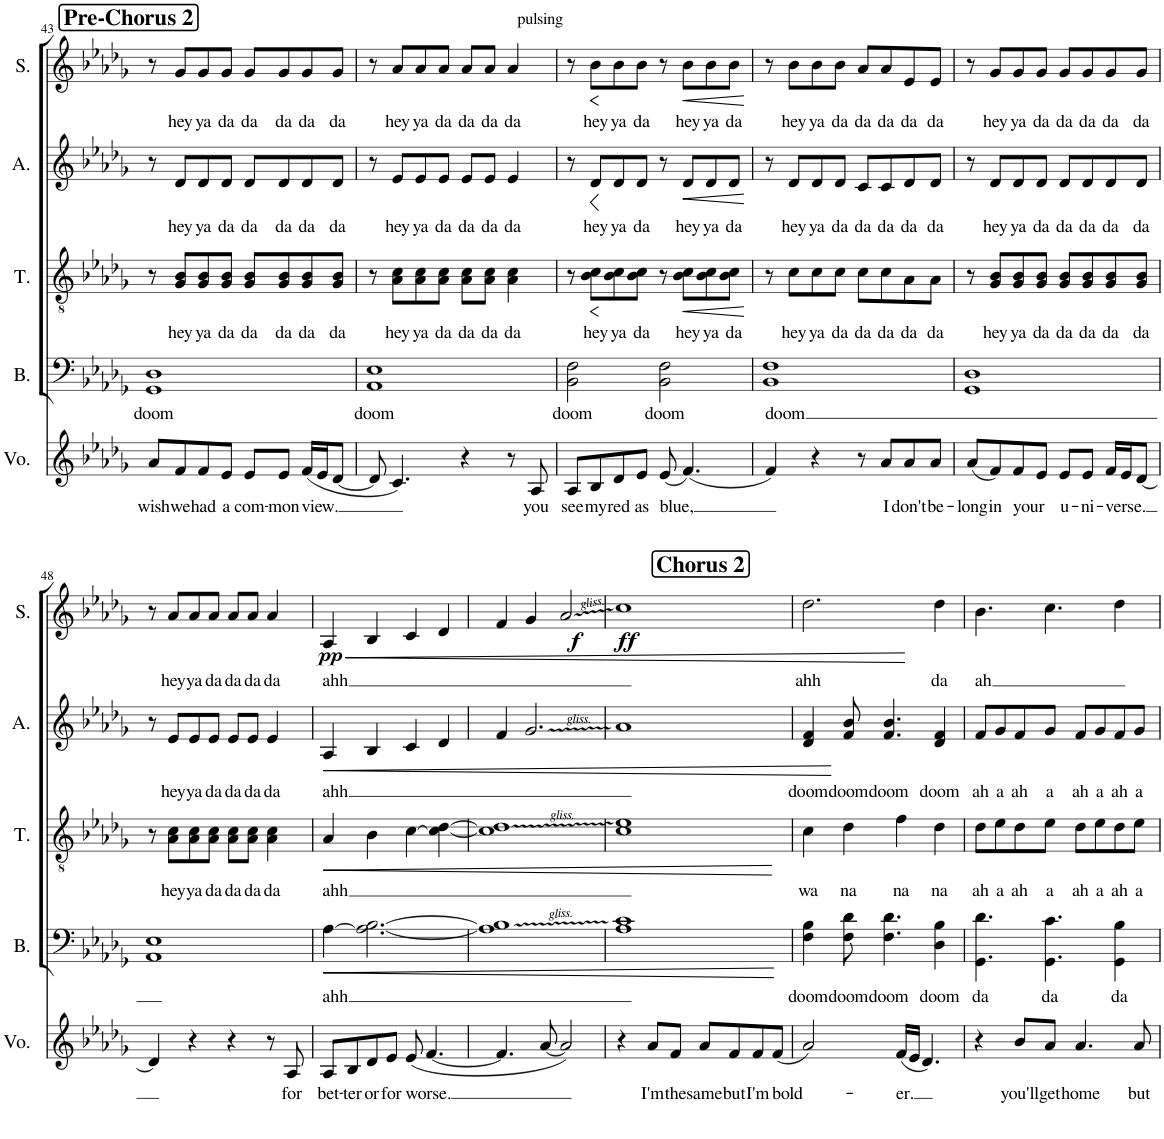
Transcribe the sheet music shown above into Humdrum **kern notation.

**kern	**text	**kern	**text	**dynam	**kern	**text	**dynam	**kern	**text	**dynam	**kern	**text	**dynam
*part5	*part5	*part4	*part4	*part4	*part3	*part3	*part3	*part2	*part2	*part2	*part1	*part1	*part1
*staff5	*staff5	*staff4	*staff4	*staff4	*staff3	*staff3	*staff3	*staff2	*staff2	*staff2	*staff1	*staff1	*staff1
*I"Voice	*	*I"Bass	*	*	*I"Tenor	*	*	*I"Alto	*	*	*I"Soprano	*	*
*I'Vo.	*	*I'B.	*	*	*I'T.	*	*	*I'A.	*	*	*I'S.	*	*
!!LO:PB:g=z
*clefG2	*	*clefF4	*	*	*clefGv2	*	*	*clefG2	*	*	*clefG2	*	*
*k[b-e-a-d-g-]	*	*k[b-e-a-d-g-]	*	*	*k[b-e-a-d-g-]	*	*	*k[b-e-a-d-g-]	*	*	*k[b-e-a-d-g-]	*	*
*M4/4	*	*M4/4	*	*	*M4/4	*	*	*M4/4	*	*	*M4/4	*	*
!!LO:REH:place=s1:a:B:cj:fs=14:t=Pre-Chorus 2
=43	=43	=43	=43	=43	=43	=43	=43	=43	=43	=43	=43	=43	=43
!	!LO:LY:b	!	!LO:LY:b	!	!	!	!	!	!	!	!	!	!
8a-/L	wish	1GG- 1D-	doom	.	8r	.	.	8r	.	.	8r	.	.
!	!LO:LY:b	!	!	!	!	!LO:LY:b	!	!	!LO:LY:b	!	!	!LO:LY:b	!
8f/	we	.	.	.	8G-/ 8B-/L	hey	.	8d-/L	hey	.	8g-/L	hey	.
!	!LO:LY:b	!	!	!	!	!LO:LY:b	!	!	!LO:LY:b	!	!	!LO:LY:b	!
8f/	had	.	.	.	8G-/ 8B-/	ya	.	8d-/	ya	.	8g-/	ya	.
!	!LO:LY:b	!	!	!	!	!LO:LY:b	!	!	!LO:LY:b	!	!	!LO:LY:b	!
8e-/J	a	.	.	.	8G-/ 8B-/J	da	.	8d-/J	da	.	8g-/J	da	.
!	!LO:LY:b	!	!	!	!	!LO:LY:b	!	!	!LO:LY:b	!	!	!LO:LY:b	!
8e-/L	com-	.	.	.	8G-/ 8B-/L	da	.	8d-/L	da	.	8g-/L	da	.
!	!LO:LY:b	!	!	!	!	!LO:LY:b	!	!	!LO:LY:b	!	!	!LO:LY:b	!
8e-/J	-mon	.	.	.	8G-/ 8B-/	da	.	8d-/	da	.	8g-/	da	.
!	!LO:LY:b	!	!	!	!	!LO:LY:b	!	!	!LO:LY:b	!	!	!LO:LY:b	!
(16f/LL	view.	.	.	.	8G-/ 8B-/	da	.	8d-/	da	.	8g-/	da	.
16e-/J	.	.	.	.	.	.	.	.	.	.	.	.	.
!	!	!	!	!	!	!LO:LY:b	!	!	!LO:LY:b	!	!	!LO:LY:b	!
[8d-/J	.	.	.	.	8G-/ 8B-/J	da	.	8d-/J	da	.	8g-/J	da	.
=44	=44	=44	=44	=44	=44	=44	=44	=44	=44	=44	=44	=44	=44
!	!	!	!LO:LY:b	!	!	!	!	!	!	!	!	!	!
8d-/]	.	1AA- 1E-	doom	.	8r	.	.	8r	.	.	8r	.	.
!	!	!	!	!	!	!LO:LY:b	!	!	!LO:LY:b	!	!	!LO:LY:b	!
4.c/)	.	.	.	.	8A-\ 8c\L	hey	.	8e-/L	hey	.	8a-/L	hey	.
!	!	!	!	!	!	!LO:LY:b	!	!	!LO:LY:b	!	!	!LO:LY:b	!
.	.	.	.	.	8A-\ 8c\	ya	.	8e-/	ya	.	8a-/	ya	.
!	!	!	!	!	!	!LO:LY:b	!	!	!LO:LY:b	!	!	!LO:LY:b	!
.	.	.	.	.	8A-\ 8c\J	da	.	8e-/J	da	.	8a-/J	da	.
!	!	!	!	!	!	!LO:LY:b	!	!	!LO:LY:b	!	!	!LO:LY:b	!
4r	.	.	.	.	8A-\ 8c\L	da	.	8e-/L	da	.	8a-/L	da	.
!	!	!	!	!	!	!LO:LY:b	!	!	!LO:LY:b	!	!	!LO:LY:b	!
.	.	.	.	.	8A-\ 8c\J	da	.	8e-/J	da	.	8a-/J	da	.
!	!	!	!	!	!	!LO:LY:b	!	!	!LO:LY:b	!	!	!LO:LY:b	!
8r	.	.	.	.	4A-\ 4c\	da	.	4e-/	da	.	4a-/	da	.
!	!LO:LY:b	!	!	!	!	!	!	!	!	!	!	!	!
8A-/	you	.	.	.	.	.	.	.	.	.	.	.	.
=45	=45	=45	=45	=45	=45	=45	=45	=45	=45	=45	=45	=45	=45
!	!LO:LY:b	!	!LO:LY:b	!	!	!	!	!	!	!	!	!	!
8A-/L	see	2BB-\ 2F\	doom	.	8r	.	.	8r	.	.	8r	.	.
!	!	!	!	!	!	!	!	!	!	!	!LO:TX:a:t=pulsing	!	!
!	!LO:LY:b	!	!	!	!	!LO:LY:b	!LO:HP:b	!	!LO:LY:b	!LO:HP:b	!	!LO:LY:b	!LO:HP:b
8B-/	my	.	.	.	8B-\ 8c\L	hey	<	8d-/L	hey	<	8b-\L	hey	<
!	!LO:LY:b	!	!	!	!	!LO:LY:b	!	!	!LO:LY:b	!	!	!LO:LY:b	!
8d-/	red	.	.	.	8B-\ 8c\	ya	.	8d-/	ya	.	8b-\	ya	.
!	!LO:LY:b	!	!	!	!	!LO:LY:b	!	!	!LO:LY:b	!	!	!LO:LY:b	!
8e-/J	as	.	.	.	8B-\ 8c\J	da	.	8d-/J	da	.	8b-\J	da	.
!	!LO:LY:b	!	!LO:LY:b	!	!	!	!	!	!	!	!	!	!
(8e-/	blue,	2BB-\ 2F\	doom	.	8r	.	.	8r	.	.	8r	.	.
!	!	!	!	!	!	!LO:LY:b	!LO:HP:b	!	!LO:LY:b	!LO:HP:b	!	!LO:LY:b	!LO:HP:b
(4.f/)	.	.	.	.	8B-\ 8c\L	hey	<	8d-/L	hey	<	8b-\L	hey	<
!	!	!	!	!	!	!LO:LY:b	!	!	!LO:LY:b	!	!	!LO:LY:b	!
.	.	.	.	.	8B-\ 8c\	ya	.	8d-/	ya	.	8b-\	ya	.
!	!	!	!	!	!	!LO:LY:b	!	!	!LO:LY:b	!	!	!LO:LY:b	!
.	.	.	.	.	8B-\ 8c\J	da	.	8d-/J	da	.	8b-\J	da	.
.	.	.	.	.	.	.	[ [	.	.	[ [	.	.	[ [
=46	=46	=46	=46	=46	=46	=46	=46	=46	=46	=46	=46	=46	=46
!	!	!	!LO:LY:b	!	!	!	!	!	!	!	!	!	!
4f/)	.	1BB- 1F	doom	.	8r	.	.	8r	.	.	8r	.	.
!	!	!	!	!	!	!LO:LY:b	!	!	!LO:LY:b	!	!	!LO:LY:b	!
.	.	.	.	.	8c\L	hey	.	8d-/L	hey	.	8b-\L	hey	.
!	!	!	!	!	!	!LO:LY:b	!	!	!LO:LY:b	!	!	!LO:LY:b	!
4r	.	.	.	.	8c\	ya	.	8d-/	ya	.	8b-\	ya	.
!	!	!	!	!	!	!LO:LY:b	!	!	!LO:LY:b	!	!	!LO:LY:b	!
.	.	.	.	.	8c\J	da	.	8d-/J	da	.	8b-\J	da	.
!	!	!	!	!	!	!LO:LY:b	!	!	!LO:LY:b	!	!	!LO:LY:b	!
8r	.	.	.	.	8c\L	da	.	8c/L	da	.	8a-/L	da	.
!	!LO:LY:b	!	!	!	!	!LO:LY:b	!	!	!LO:LY:b	!	!	!LO:LY:b	!
8a-/L	I	.	.	.	8c\	da	.	8c/	da	.	8a-/	da	.
!	!LO:LY:b	!	!	!	!	!LO:LY:b	!	!	!LO:LY:b	!	!	!LO:LY:b	!
8a-/	don't	.	.	.	8A-\	da	.	8d-/	da	.	8e-/	da	.
!	!LO:LY:b	!	!	!	!	!LO:LY:b	!	!	!LO:LY:b	!	!	!LO:LY:b	!
8a-/J	be-	.	.	.	8A-\J	da	.	8d-/J	da	.	8e-/J	da	.
=47	=47	=47	=47	=47	=47	=47	=47	=47	=47	=47	=47	=47	=47
!	!LO:LY:b	!	!	!	!	!	!	!	!	!	!	!	!
(8a-/L	-long	1GG- 1D-	.	.	8r	.	.	8r	.	.	8r	.	.
!	!LO:LY:b	!	!	!	!	!LO:LY:b	!	!	!LO:LY:b	!	!	!LO:LY:b	!
8f/)	in	.	.	.	8G-/ 8B-/L	hey	.	8d-/L	hey	.	8g-/L	hey	.
!	!LO:LY:b	!	!	!	!	!LO:LY:b	!	!	!LO:LY:b	!	!	!LO:LY:b	!
8f/	-your	.	.	.	8G-/ 8B-/	ya	.	8d-/	ya	.	8g-/	ya	.
!	!	!	!	!	!	!LO:LY:b	!	!	!LO:LY:b	!	!	!LO:LY:b	!
8e-/J	.	.	.	.	8G-/ 8B-/J	da	.	8d-/J	da	.	8g-/J	da	.
!	!LO:LY:b	!	!	!	!	!LO:LY:b	!	!	!LO:LY:b	!	!	!LO:LY:b	!
8e-/L	u-	.	.	.	8G-/ 8B-/L	da	.	8d-/L	da	.	8g-/L	da	.
!	!LO:LY:b	!	!	!	!	!LO:LY:b	!	!	!LO:LY:b	!	!	!LO:LY:b	!
8e-/J	-ni-	.	.	.	8G-/ 8B-/	da	.	8d-/	da	.	8g-/	da	.
!	!LO:LY:b	!	!	!	!	!LO:LY:b	!	!	!LO:LY:b	!	!	!LO:LY:b	!
16f/LL	-verse.	.	.	.	8G-/ 8B-/	da	.	8d-/	da	.	8g-/	da	.
16e-/J	.	.	.	.	.	.	.	.	.	.	.	.	.
!	!	!	!	!	!	!LO:LY:b	!	!	!LO:LY:b	!	!	!LO:LY:b	!
[8d-/J	.	.	.	.	8G-/ 8B-/J	da	.	8d-/J	da	.	8g-/J	da	.
!!LO:LB:g=z
=48	=48	=48	=48	=48	=48	=48	=48	=48	=48	=48	=48	=48	=48
4d-/]	.	1AA- 1E-	.	.	8r	.	.	8r	.	.	8r	.	.
!	!	!	!	!	!	!LO:LY:b	!	!	!LO:LY:b	!	!	!LO:LY:b	!
.	.	.	.	.	8A-\ 8c\L	hey	.	8e-/L	hey	.	8a-/L	hey	.
!	!	!	!	!	!	!LO:LY:b	!	!	!LO:LY:b	!	!	!LO:LY:b	!
4r	.	.	.	.	8A-\ 8c\	ya	.	8e-/	ya	.	8a-/	ya	.
!	!	!	!	!	!	!LO:LY:b	!	!	!LO:LY:b	!	!	!LO:LY:b	!
.	.	.	.	.	8A-\ 8c\J	da	.	8e-/J	da	.	8a-/J	da	.
!	!	!	!	!	!	!LO:LY:b	!	!	!LO:LY:b	!	!	!LO:LY:b	!
4r	.	.	.	.	8A-\ 8c\L	da	.	8e-/L	da	.	8a-/L	da	.
!	!	!	!	!	!	!LO:LY:b	!	!	!LO:LY:b	!	!	!LO:LY:b	!
.	.	.	.	.	8A-\ 8c\J	da	.	8e-/J	da	.	8a-/J	da	.
!	!	!	!	!	!	!LO:LY:b	!	!	!LO:LY:b	!	!	!LO:LY:b	!
8r	.	.	.	.	4A-\ 4c\	da	.	4e-/	da	.	4a-/	da	.
!	!LO:LY:b	!	!	!	!	!	!	!	!	!	!	!	!
8A-/	for	.	.	.	.	.	.	.	.	.	.	.	.
=49	=49	=49	=49	=49	=49	=49	=49	=49	=49	=49	=49	=49	=49
!	!LO:LY:b	!	!LO:LY:b	!LO:HP:b	!	!LO:LY:b	!LO:HP:b	!	!LO:LY:b	!LO:HP:b	!	!LO:LY:b	!LO:HP:b
!	!	!	!	!	!	!	!	!	!	!	!	!	!LO:DY:n=1:b
8A-/L	bet-	[4A-\	ahh	<	4A-/	ahh	<	4A-/	ahh	<	4A-/	ahh	< pp
!	!LO:LY:b	!	!	!	!	!	!	!	!	!	!	!	!
8B-/	-ter	.	.	.	.	.	.	.	.	.	.	.	.
!	!LO:LY:b	!	!	!	!	!	!	!	!	!	!	!	!
8d-/	or	2.A-\_ [2.B-\	.	.	4B-\	.	.	4B-/	.	.	4B-/	.	.
!	!LO:LY:b	!	!	!	!	!	!	!	!	!	!	!	!
8e-/J	for	.	.	.	.	.	.	.	.	.	.	.	.
!	!LO:LY:b	!	!	!	!	!	!	!	!	!	!	!	!
(8e-/	worse.	.	.	.	[4c\	.	.	4c/	.	.	4c/	.	.
[4.f/	.	.	.	.	.	.	.	.	.	.	.	.	.
.	.	.	.	.	4c\_ [4d-\	.	.	4d-/	.	.	4d-/	.	.
.	.	.	.	[	.	.	[	.	.	[	.	.	[
=50	=50	=50	=50	=50	=50	=50	=50	=50	=50	=50	=50	=50	=50
4.f/]	.	1A-] 1B-]	.	.	1c] 1d-]	.	.	4f/	.	.	4f/	.	.
.	.	.	.	.	.	.	.	2.g-/	.	.	4g-/	.	.
[8a-/	.	.	.	.	.	.	.	.	.	.	.	.	.
!	!	!	!	!	!	!	!	!	!	!	!	!	!LO:DY:b
2a-/])	.	.	.	.	.	.	.	.	.	.	2a-/	.	f
!!LO:REH:place=s1:a:B:cj:fs=14:t=Chorus 2:qo=1
=51	=51	=51	=51	=51	=51	=51	=51	=51	=51	=51	=51	=51	=51
!	!	!	!	!	!	!	!	!	!	!	!	!	!LO:DY:b
4r	.	1A- 1c	.	.	1c 1e-	.	.	1a-	.	.	1cc	.	ff
!	!LO:LY:b	!	!	!	!	!	!	!	!	!	!	!	!
8a-/L	I'm	.	.	.	.	.	.	.	.	.	.	.	.
!	!LO:LY:b	!	!	!	!	!	!	!	!	!	!	!	!
8f/J	the	.	.	.	.	.	.	.	.	.	.	.	.
!	!LO:LY:b	!	!	!	!	!	!	!	!	!	!	!	!
8a-/L	same	.	.	.	.	.	.	.	.	.	.	.	.
!	!LO:LY:b	!	!	!	!	!	!	!	!	!	!	!	!
8f/	but	.	.	.	.	.	.	.	.	.	.	.	.
!	!LO:LY:b	!	!	!	!	!	!	!	!	!	!	!	!
8f/	I'm	.	.	.	.	.	.	.	.	.	.	.	.
!	!LO:LY:b	!	!	!	!	!	!	!	!	!	!	!	!
(8f/J	bold-	.	.	.	.	.	.	.	.	.	.	.	.
=52	=52	=52	=52	=52	=52	=52	=52	=52	=52	=52	=52	=52	=52
!	!	!	!LO:LY:b	!	!	!LO:LY:b	!	!	!LO:LY:b	!	!	!LO:LY:b	!
2a-/)	.	4F\ 4B-\	doom	.	4c\	wa	.	4d-/ 4f/	doom	.	2.dd-\	ahh	.
!	!	!	!LO:LY:b	!	!	!LO:LY:b	!	!	!LO:LY:b	!	!	!	!
.	.	8F\ 8d-\	doom	.	4d-\	na	.	8f/ 8b-/	doom	.	.	.	.
!	!	!	!LO:LY:b	!	!	!	!	!	!LO:LY:b	!	!	!	!
.	.	4.F\ 4.d-\	doom	.	.	.	.	4.f/ 4.b-/	doom	.	.	.	.
!	!LO:LY:b	!	!	!	!	!LO:LY:b	!	!	!	!	!	!	!
(16f/LL	-er.	.	.	.	4f\	na	.	.	.	.	.	.	.
16e-/JJ	.	.	.	.	.	.	.	.	.	.	.	.	.
4.d-/)	.	.	.	.	.	.	.	.	.	.	.	.	.
!	!	!	!LO:LY:b	!	!	!LO:LY:b	!	!	!LO:LY:b	!	!	!LO:LY:b	!
.	.	4D-\ 4B-\	doom	.	4d-\	na	.	4d-/ 4f/	doom	.	4dd-\	da	.
=53	=53	=53	=53	=53	=53	=53	=53	=53	=53	=53	=53	=53	=53
!	!	!	!LO:LY:b	!	!	!LO:LY:b	!	!	!LO:LY:b	!	!	!LO:LY:b	!
4r	.	4.GG-\ 4.d-\	da	.	8d-\L	ah	.	8f/L	ah	.	4.b-\	ah	.
!	!	!	!	!	!	!LO:LY:b	!	!	!LO:LY:b	!	!	!	!
.	.	.	.	.	8e-\	a	.	8g-/	a	.	.	.	.
!	!LO:LY:b	!	!	!	!	!LO:LY:b	!	!	!LO:LY:b	!	!	!	!
8b-/L	you'll	.	.	.	8d-\	ah	.	8f/	ah	.	.	.	.
!	!LO:LY:b	!	!LO:LY:b	!	!	!LO:LY:b	!	!	!LO:LY:b	!	!	!	!
8a-/J	get	4.GG-\ 4.c\	da	.	8e-\J	a	.	8g-/J	a	.	4.cc\	.	.
!	!LO:LY:b	!	!	!	!	!LO:LY:b	!	!	!LO:LY:b	!	!	!	!
4.a-/	home	.	.	.	8d-\L	ah	.	8f/L	ah	.	.	.	.
!	!	!	!	!	!	!LO:LY:b	!	!	!LO:LY:b	!	!	!	!
.	.	.	.	.	8e-\	a	.	8g-/	a	.	.	.	.
!	!	!	!LO:LY:b	!	!	!LO:LY:b	!	!	!LO:LY:b	!	!	!	!
.	.	4GG-\ 4B-\	da	.	8d-\	ah	.	8f/	ah	.	4dd-\	.	.
!	!LO:LY:b	!	!	!	!	!LO:LY:b	!	!	!LO:LY:b	!	!	!	!
8a-/	but	.	.	.	8e-\J	a	.	8g-/J	a	.	.	.	.
=	=	=	=	=	=	=	=	=	=	=	=	=	=
*-	*-	*-	*-	*-	*-	*-	*-	*-	*-	*-	*-	*-	*-
